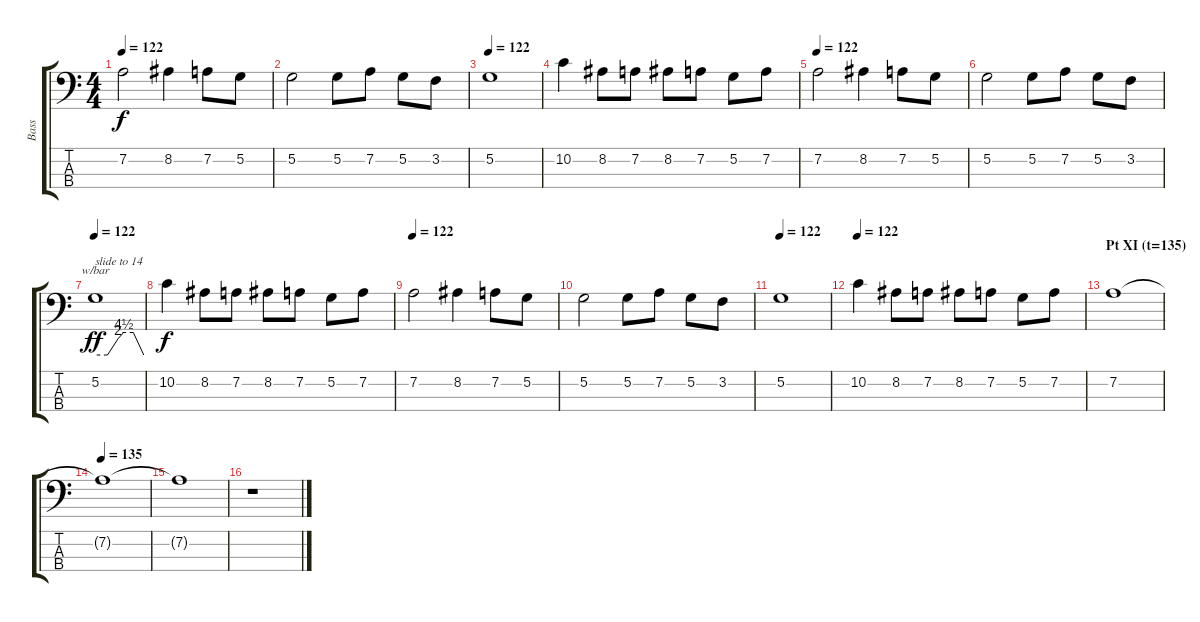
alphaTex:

\track ("Bass" "Bass") {instrument acousticbass}
\staff {score tabs}
\tuning (G2 D2 A1 E1) {hide}
\ts (4 4)
\tempo 122
\clef f4
\ks c
7.2.2{dy f} 8.2.4 7.2.8 5.2.8 |
5.2.2 5.2.8 7.2.8 5.2.8 3.2.8 |
\tempo 122
5.2.1 |
10.2.4 8.2.8 7.2.8 8.2.8 7.2.8 5.2.8 7.2.8 |
\tempo 122
7.2.2 8.2.4 7.2.8 5.2.8 |
5.2.2 5.2.8 7.2.8 5.2.8 3.2.8 |
\tempo 122
5.2.1{tbe (custom default 0 0 15 0 28 8 35 18 47 18 60 0) txt "slide to 14" dy ff} |
10.2.4{dy f} 8.2.8 7.2.8 8.2.8 7.2.8 5.2.8 7.2.8 |
\tempo 122
7.2.2 8.2.4 7.2.8 5.2.8 |
5.2.2 5.2.8 7.2.8 5.2.8 3.2.8 |
\tempo 122
5.2.1 |
\tempo 122
10.2.4 8.2.8 7.2.8 8.2.8 7.2.8 5.2.8 7.2.8 |
\section ("" "Pt XI (t=135)")
7.2.1{volume 2} |
\tempo 135
7.2{t}.1 |
7.2{t}.1 |
r.1
